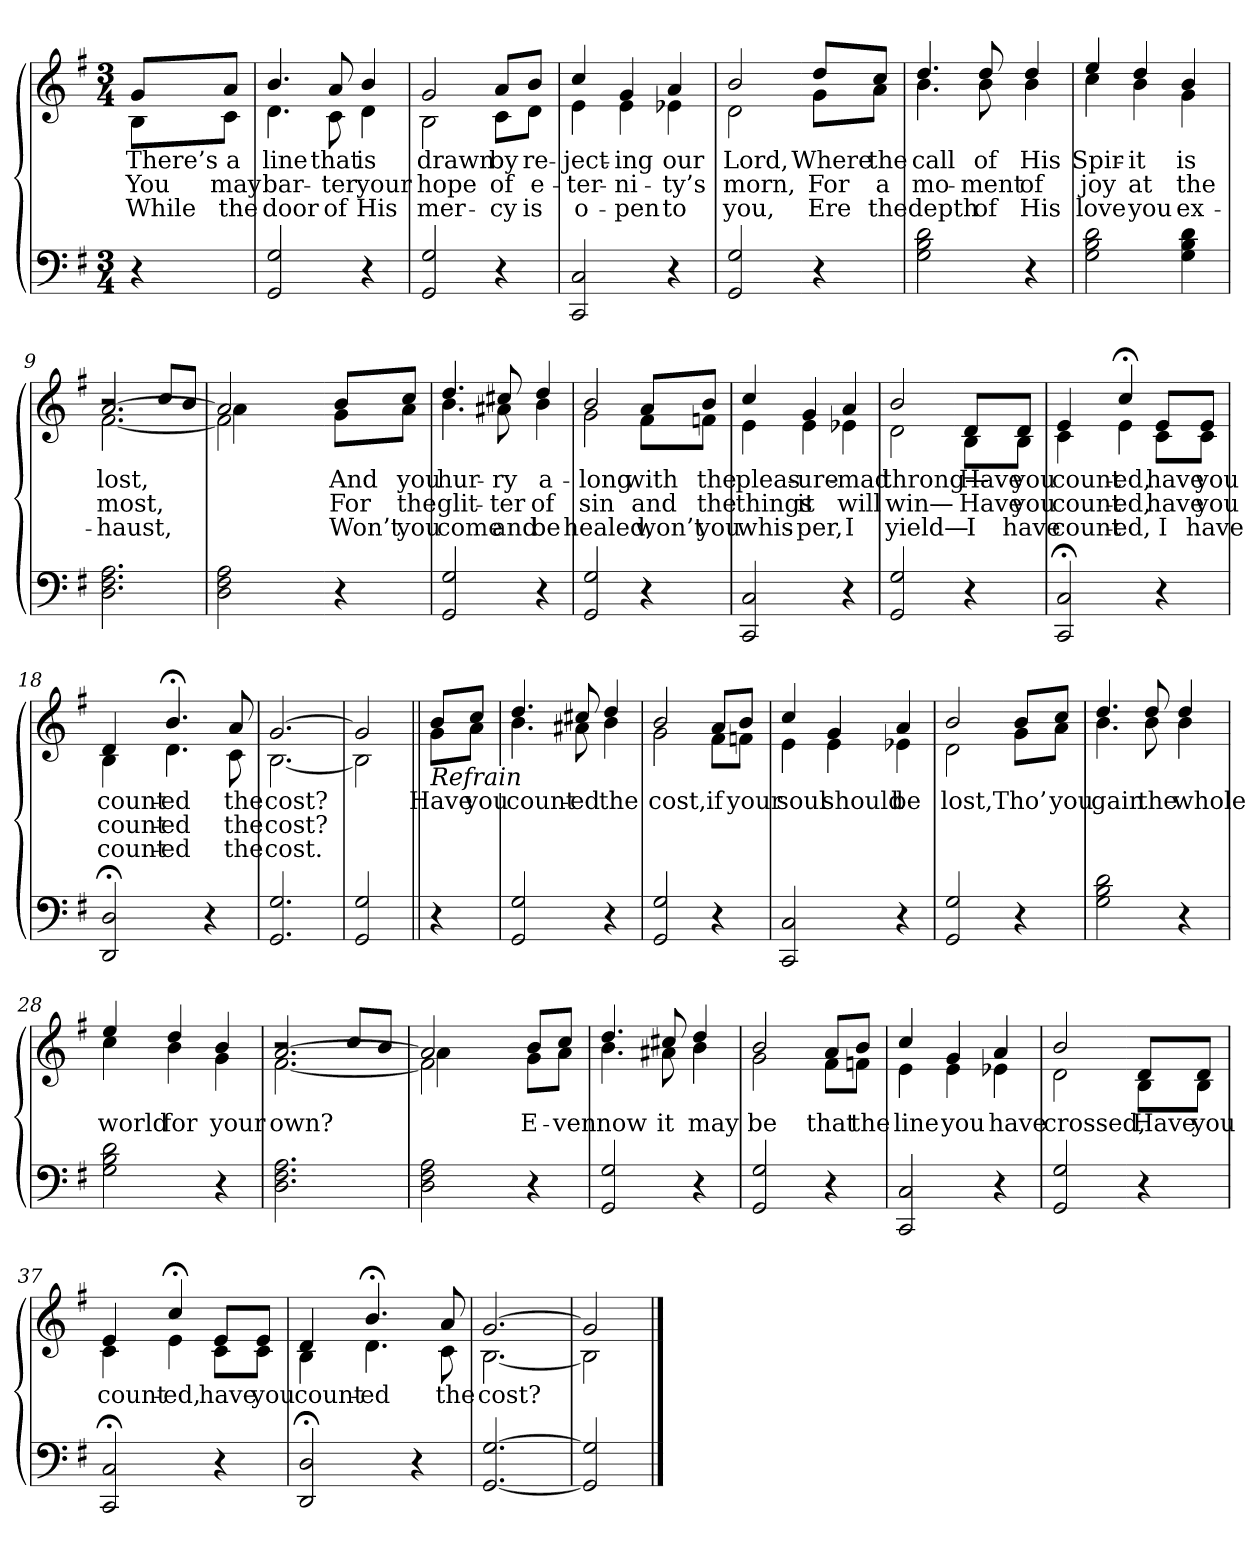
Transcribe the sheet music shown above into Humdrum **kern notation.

**kern	**kern	**text	**text	**text
*part2	*part1	*part1	*part1	*part1
*staff2	*staff1	*staff1	*staff1	*staff1
*clefF4	*clefG2	*	*	*
*k[f#]	*k[f#]	*	*	*
*M3/4	*M3/4	*	*	*
=1	=1	=1	=1	=1
!	!LO:TX:b:i:t=Verse	!	!	!
!	!	!LO:LY:b	!LO:LY:b	!LO:LY:b
*	*^	*	*	*
4r	8g/L	8B\L	There’s	You	While
!	!	!	!LO:LY:b	!LO:LY:b	!LO:LY:b
.	8a/J	8c\J	a	may	the
=2	=2	=2	=2	=2	=2
!	!	!	!LO:LY:b	!LO:LY:b	!LO:LY:b
2GG/ 2G/	4.b/	4.d\	line	bar-	door
!	!	!	!LO:LY:b	!LO:LY:b	!LO:LY:b
.	8a/	8c\	that	-ter	of
!	!	!	!LO:LY:b	!LO:LY:b	!LO:LY:b
4r	4b/	4d\	is	your	His
=3	=3	=3	=3	=3	=3
!	!	!	!LO:LY:b	!LO:LY:b	!LO:LY:b
2GG/ 2G/	2g/	2B\	drawn	hope	mer-
!	!	!	!LO:LY:b	!LO:LY:b	!LO:LY:b
4r	8a/L	8c\L	by	of	-cy
!	!	!	!LO:LY:b	!LO:LY:b	!LO:LY:b
.	8b/J	8d\J	re-	e-	is
=4	=4	=4	=4	=4	=4
!	!	!	!LO:LY:b	!LO:LY:b	!LO:LY:b
2CC/ 2C/	4cc/	4e\	-ject-	-ter-	o-
!	!	!	!LO:LY:b	!LO:LY:b	!LO:LY:b
.	4g/	4e\	-ing	-ni-	-pen
!	!	!	!LO:LY:b	!LO:LY:b	!LO:LY:b
4r	4a/	4e-X\	our	-ty’s	to
=5	=5	=5	=5	=5	=5
!	!	!	!LO:LY:b	!LO:LY:b	!LO:LY:b
2GG/ 2G/	2b/	2d\	Lord,	morn,	you,
!!LO:LB:g=z	!!
=6-	=6-	=6-	=6-	=6-	=6-
!	!	!	!LO:LY:b	!LO:LY:b	!LO:LY:b
4r	8dd/L	8g\L	Where	For	Ere
!	!	!	!LO:LY:b	!LO:LY:b	!LO:LY:b
.	8cc/J	8a\J	the	a	the
=7	=7	=7	=7	=7	=7
!	!	!	!LO:LY:b	!LO:LY:b	!LO:LY:b
2G\ 2B\ 2d\	4.dd/	4.b\	call	mo-	depth
!	!	!	!LO:LY:b	!LO:LY:b	!LO:LY:b
.	8dd/	8b\	of	-ment	of
!	!	!	!LO:LY:b	!LO:LY:b	!LO:LY:b
4r	4dd/	4b\	His	of	His
=8	=8	=8	=8	=8	=8
!	!	!	!LO:LY:b	!LO:LY:b	!LO:LY:b
2G\ 2B\ 2d\	4ee/	4cc\	Spir-	joy	love
!	!	!	!LO:LY:b	!LO:LY:b	!LO:LY:b
.	4dd/	4b\	-it	at	you
!	!	!	!LO:LY:b	!LO:LY:b	!LO:LY:b
4G\ 4B\ 4d\	4b/	4g\	is	the	ex-
=9	=9	=9	=9	=9	=9
!	!	!	!LO:LY:b	!LO:LY:b	!LO:LY:b
*	*	*^	*	*	*
2.D\ 2.F#\ 2.A\	[2.a/	[2.f#\	2r	lost,	most,	-haust,
.	.	.	8cc/L	.	.	.
.	.	.	8b/J	.	.	.
=10	=10	=10	=10	=10	=10	=10
2D\ 2F#\ 2A\	2a/]	2f#\]	4a\	.	.	.
.	.	.	4ryy	.	.	.
!!LO:LB:g=z
=11-	=11-	=11-	=11-	=11-	=11-	=11-
!	!	!	!	!LO:LY:b	!LO:LY:b	!LO:LY:b
*	*	*v	*v	*	*	*
4r	8b/L	8g\L	And	For	Won’t
!	!	!	!LO:LY:b	!LO:LY:b	!LO:LY:b
.	8cc/J	8a\J	you	the	you
=12	=12	=12	=12	=12	=12
!	!	!	!LO:LY:b	!LO:LY:b	!LO:LY:b
2GG/ 2G/	4.dd/	4.b\	hur-	glit-	come
!	!	!	!LO:LY:b	!LO:LY:b	!LO:LY:b
.	8cc#X/	8a#X\	-ry	-ter	and
!	!	!	!LO:LY:b	!LO:LY:b	!LO:LY:b
4r	4dd/	4b\	a-	of	be
=13	=13	=13	=13	=13	=13
!	!	!	!LO:LY:b	!LO:LY:b	!LO:LY:b
2GG/ 2G/	2b/	2g\	-long	sin	healed,
!	!	!	!LO:LY:b	!LO:LY:b	!LO:LY:b
4r	8a/L	8f#\L	with	and	won’t
!	!	!	!LO:LY:b	!LO:LY:b	!LO:LY:b
.	8b/J	8fn\J	the	the	you
=14	=14	=14	=14	=14	=14
!	!	!	!LO:LY:b	!LO:LY:b	!LO:LY:b
2CC/ 2C/	4cc/	4e\	pleas-	things	whis-
!	!	!	!LO:LY:b	!LO:LY:b	!LO:LY:b
.	4g/	4e\	-ure--	it	-per,
!	!	!	!LO:LY:b	!LO:LY:b	!LO:LY:b
4r	4a/	4e-X\	-mad	will	I
=15	=15	=15	=15	=15	=15
!	!	!	!LO:LY:b	!LO:LY:b	!LO:LY:b
2GG/ 2G/	2b/	2d\	throng—	win—	yield—
!!LO:LB:g=z	!!
=16-	=16-	=16-	=16-	=16-	=16-
!	!	!	!LO:LY:b	!LO:LY:b	!LO:LY:b
4r	8d/L	8B\L	Have	Have	I
!	!	!	!LO:LY:b	!LO:LY:b	!LO:LY:b
.	8d/J	8B\J	you	you	have
=17	=17	=17	=17	=17	=17
!	!	!	!LO:LY:b	!LO:LY:b	!LO:LY:b
2CC/;< 2C/;<	4e/	4c\	count-	count-	count-
!	!	!	!LO:LY:b	!LO:LY:b	!LO:LY:b
.	4cc;</	4e\	-ed,	-ed,	-ed,
!	!	!	!LO:LY:b	!LO:LY:b	!LO:LY:b
4r	8e/L	8c\L	have	have	I
!	!	!	!LO:LY:b	!LO:LY:b	!LO:LY:b
.	8e/J	8c\J	you	you	have
=18	=18	=18	=18	=18	=18
!	!	!	!LO:LY:b	!LO:LY:b	!LO:LY:b
2DD/;< 2D/;<	4d/	4B\	count-	count-	count-
!	!	!	!LO:LY:b	!LO:LY:b	!LO:LY:b
.	4.b;</	4.d\	-ed	-ed	-ed
4r	.	.	.	.	.
!	!	!	!LO:LY:b	!LO:LY:b	!LO:LY:b
.	8a/	8c\	the	the	the
=19	=19	=19	=19	=19	=19
!	!	!	!LO:LY:b	!LO:LY:b	!LO:LY:b
2.GG/ 2.G/	[2.g/	[2.B\	cost?	cost?	cost.
=20	=20	=20	=20	=20	=20
2GG/ 2G/	2g/]	2B\]	.	.	.
!!LO:LB:g=z	!!
=21||	=21||	=21||	=21||	=21||	=21||
!	!LO:TX:b:i:t=Refrain	!	!	!	!
!	!	!	!LO:LY:b	!	!
4r	8b/L	8g\L	Have	.	.
!	!	!	!LO:LY:b	!	!
.	8cc/J	8a\J	you	.	.
=22	=22	=22	=22	=22	=22
!	!	!	!LO:LY:b	!	!
2GG/ 2G/	4.dd/	4.b\	count-	.	.
!	!	!	!LO:LY:b	!	!
.	8cc#X/	8a#X\	-ed	.	.
!	!	!	!LO:LY:b	!	!
4r	4dd/	4b\	the	.	.
=23	=23	=23	=23	=23	=23
!	!	!	!LO:LY:b	!	!
2GG/ 2G/	2b/	2g\	cost,	.	.
!	!	!	!LO:LY:b	!	!
4r	8a/L	8f#\L	if	.	.
!	!	!	!LO:LY:b	!	!
.	8b/J	8fn\J	your	.	.
=24	=24	=24	=24	=24	=24
!	!	!	!LO:LY:b	!	!
2CC/ 2C/	4cc/	4e\	soul	.	.
!	!	!	!LO:LY:b	!	!
.	4g/	4e\	should	.	.
!	!	!	!LO:LY:b	!	!
4r	4a/	4e-X\	be	.	.
=25	=25	=25	=25	=25	=25
!	!	!	!LO:LY:b	!	!
2GG/ 2G/	2b/	2d\	lost,	.	.
!!LO:LB:g=z	!!
=26-	=26-	=26-	=26-	=26-	=26-
!	!	!	!LO:LY:b	!	!
4r	8b/L	8g\L	Tho’	.	.
!	!	!	!LO:LY:b	!	!
.	8cc/J	8a\J	you	.	.
=27	=27	=27	=27	=27	=27
!	!	!	!LO:LY:b	!	!
2G\ 2B\ 2d\	4.dd/	4.b\	gain	.	.
!	!	!	!LO:LY:b	!	!
.	8dd/	8b\	the	.	.
!	!	!	!LO:LY:b	!	!
4r	4dd/	4b\	whole	.	.
=28	=28	=28	=28	=28	=28
!	!	!	!LO:LY:b	!	!
2G\ 2B\ 2d\	4ee/	4cc\	world	.	.
!	!	!	!LO:LY:b	!	!
.	4dd/	4b\	for	.	.
!	!	!	!LO:LY:b	!	!
4r	4b/	4g\	your	.	.
=29	=29	=29	=29	=29	=29
!	!	!	!LO:LY:b	!	!
*	*	*^	*	*	*
2.D\ 2.F#\ 2.A\	[2.a/	[2.f#\	2r	own?	.	.
.	.	.	8cc/L	.	.	.
.	.	.	8b/J	.	.	.
=30	=30	=30	=30	=30	=30	=30
2D\ 2F#\ 2A\	2a/]	2f#\]	4a\	.	.	.
.	.	.	4ryy	.	.	.
!!LO:LB:g=z
=31-	=31-	=31-	=31-	=31-	=31-	=31-
!	!	!	!	!LO:LY:b	!	!
*	*	*v	*v	*	*	*
4r	8b/L	8g\L	E-	.	.
!	!	!	!LO:LY:b	!	!
.	8cc/J	8a\J	-ven	.	.
=32	=32	=32	=32	=32	=32
!	!	!	!LO:LY:b	!	!
2GG/ 2G/	4.dd/	4.b\	now	.	.
!	!	!	!LO:LY:b	!	!
.	8cc#X/	8a#X\	it	.	.
!	!	!	!LO:LY:b	!	!
4r	4dd/	4b\	may	.	.
=33	=33	=33	=33	=33	=33
!	!	!	!LO:LY:b	!	!
2GG/ 2G/	2b/	2g\	be	.	.
!	!	!	!LO:LY:b	!	!
4r	8a/L	8f#\L	that	.	.
!	!	!	!LO:LY:b	!	!
.	8b/J	8fn\J	the	.	.
=34	=34	=34	=34	=34	=34
!	!	!	!LO:LY:b	!	!
2CC/ 2C/	4cc/	4e\	line	.	.
!	!	!	!LO:LY:b	!	!
.	4g/	4e\	you	.	.
!	!	!	!LO:LY:b	!	!
4r	4a/	4e-X\	have	.	.
=35	=35	=35	=35	=35	=35
!	!	!	!LO:LY:b	!	!
2GG/ 2G/	2b/	2d\	crossed,	.	.
!!LO:LB:g=z	!!
=36-	=36-	=36-	=36-	=36-	=36-
!	!	!	!LO:LY:b	!	!
4r	8d/L	8B\L	Have	.	.
!	!	!	!LO:LY:b	!	!
.	8d/J	8B\J	you	.	.
=37	=37	=37	=37	=37	=37
!	!	!	!LO:LY:b	!	!
2CC/;< 2C/;<	4e/	4c\	count-	.	.
!	!	!	!LO:LY:b	!	!
.	4cc;</	4e\	-ed,	.	.
!	!	!	!LO:LY:b	!	!
4r	8e/L	8c\L	have	.	.
!	!	!	!LO:LY:b	!	!
.	8e/J	8c\J	you	.	.
=38	=38	=38	=38	=38	=38
!	!	!	!LO:LY:b	!	!
2DD/;< 2D/;<	4d/	4B\	count-	.	.
!	!	!	!LO:LY:b	!	!
.	4.b;</	4.d\	-ed	.	.
4r	.	.	.	.	.
!	!	!	!LO:LY:b	!	!
.	8a/	8c\	the	.	.
=39	=39	=39	=39	=39	=39
!	!	!	!LO:LY:b	!	!
[2.GG!/ [2.G!/	[2.g/	[2.B\	cost?	.	.
=40	=40	=40	=40	=40	=40
2GG!/] 2G!/]	2g/]	2B\]	.	.	.
*	*v	*v	*	*	*
==	==	==	==	==
*-	*-	*-	*-	*-
